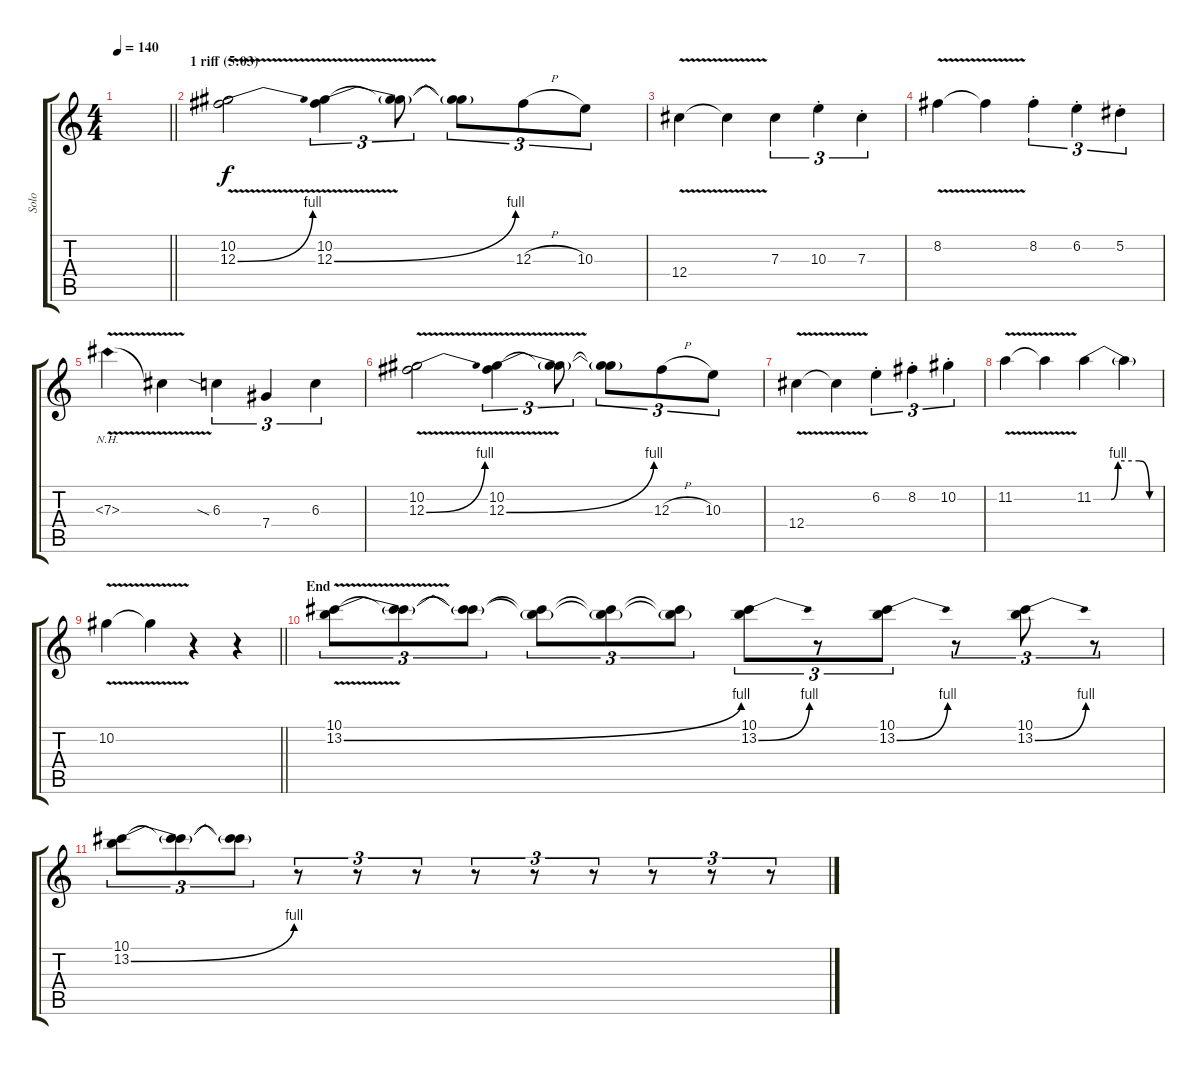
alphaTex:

\track ("Solo" "Solo") {instrument distortionguitar}
\staff {score tabs}
\tuning (Eb4 Bb3 Gb3 Db3 Ab2 Db2) {hide}
\ts (4 4)
\tempo 140
\clef g2
\barLineRight lightlight
\ks c
|
\section ("" "1 riff (5:03)")
(10.2 12.3{be (bend 0 0 60 4) v}).2 (10.2 12.3{be (bend 0 0 60 4) v}).4{tu (3 2)} (10.2{t} 12.3{t}).8{tu (3 2)} (10.2{t} 12.3{t}).8{tu (3 2)} 12.3{h}.8{tu (3 2)} 10.3.8{tu (3 2)} |
12.4{v}.4 12.4{t}.4 7.3.4{tu (3 2)} 10.3{st}.4{tu (3 2)} 7.3{st}.4{tu (3 2)} |
8.2{v}.4 8.2{t}.4 8.2{st}.4{tu (3 2)} 6.2{st}.4{tu (3 2)} 5.2{st}.4{tu (3 2)} |
7.3{nh v}.4{instrument guitarharmonics} 7.3{t}.4{instrument distortionguitar} 6.3{sia}.4{tu (3 2) instrument distortionguitar} 7.4.4{tu (3 2)} 6.3.4{tu (3 2)} |
(10.2 12.3{be (bend 0 0 60 4) v}).2 (10.2 12.3{be (bend 0 0 60 4) v}).4{tu (3 2)} (10.2{t} 12.3{t}).8{tu (3 2)} (10.2{t} 12.3{t}).8{tu (3 2)} 12.3{h}.8{tu (3 2)} 10.3.8{tu (3 2)} |
12.4{v}.4 12.4{t}.4 6.2{st}.4{tu (3 2)} 8.2{st}.4{tu (3 2)} 10.2{st}.4{tu (3 2)} |
11.2{v}.4 11.2{t}.4 11.2{be (custom 0 0 15 0 21 4 39 4 48 0 60 0)}.4 11.2{t}.4 |
\barLineRight lightlight
10.2{v}.4{instrument guitarharmonics} 10.2{t}.4 r.4 r.4 |
\section ("" "End ")
(10.1 13.2{be (bend 0 0 60 4) v}).8{tu (3 2) instrument distortionguitar} (10.1{t} 13.2{t}).8{tu (3 2)} (10.1{t} 13.2{t}).8{tu (3 2)} (10.1{t} 13.2{t}).8{tu (3 2)} (10.1{t} 13.2{t}).8{tu (3 2)} (10.1{t} 13.2{t}).8{tu (3 2)} (10.1 13.2{be (bend 0 0 60 4)}).8{tu (3 2)} r.8{tu (3 2)} (10.1 13.2{be (bend 0 0 60 4)}).8{tu (3 2)} r.8{tu (3 2)} (10.1 13.2{be (bend 0 0 60 4)}).8{tu (3 2)} r.8{tu (3 2)} |
(10.1 13.2{be (bend 0 0 60 4)}).8{tu (3 2)} (10.1{t} 13.2{t}).8{tu (3 2)} (10.1{t} 13.2{t}).8{tu (3 2)} r.8{tu (3 2)} r.8{tu (3 2)} r.8{tu (3 2)} r.8{tu (3 2)} r.8{tu (3 2)} r.8{tu (3 2)} r.8{tu (3 2)} r.8{tu (3 2)} r.8{tu (3 2)}
